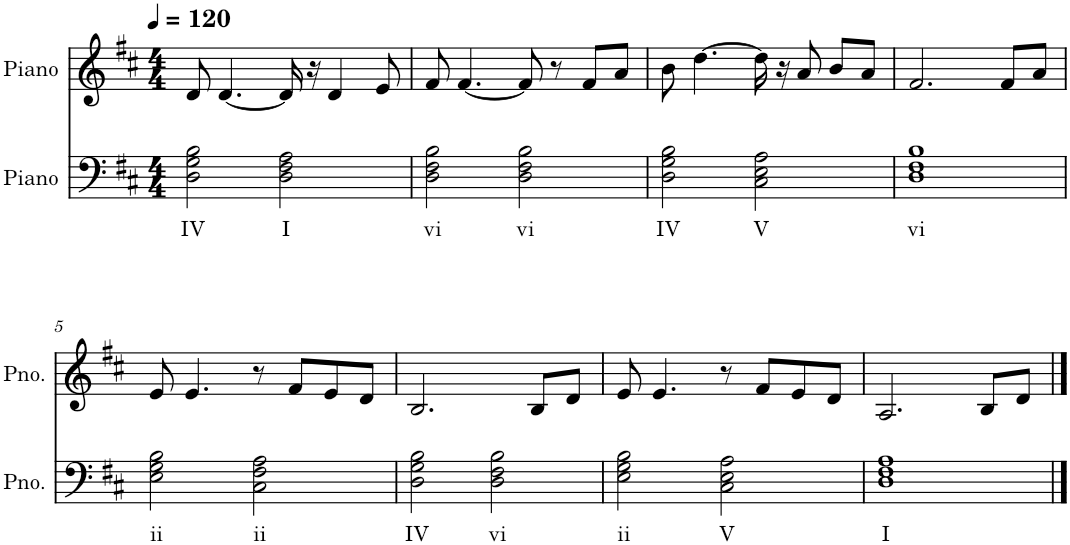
**kern	**text	**kern
*part2	*part2	*part1
*staff2	*staff2	*staff1
*I"Piano	*	*I"Piano
*I'Pno.	*	*I'Pno.
*clefF4	*	*clefG2
*k[f#c#]	*	*k[f#c#]
*M4/4	*	*M4/4
*MM120	*	*MM120
=1	=1	=1
!	!LO:LY:b	!
2D\ 2G\ 2B\	IV	8d/
.	.	[4.d/
!	!LO:LY:b	!
2D\ 2F#\ 2A\	I	16d/]
.	.	16r
.	.	4d/
.	.	8e/
=2	=2	=2
!	!LO:LY:b	!
2D\ 2F#\ 2B\	vi	8f#/
.	.	[4.f#/
!	!LO:LY:b	!
2D\ 2F#\ 2B\	vi	8f#/]
.	.	8r
.	.	8f#/L
.	.	8a/J
=3	=3	=3
!	!LO:LY:b	!
2D\ 2G\ 2B\	IV	8b\
.	.	[4.dd\
!	!LO:LY:b	!
2C#\ 2E\ 2A\	V	16dd\]
.	.	16r
.	.	8a/
.	.	8b/L
.	.	8a/J
=4	=4	=4
!	!LO:LY:b	!
1D 1F# 1B	vi	2.f#/
.	.	8f#/L
.	.	8a/J
!!LO:LB:g=z
=5	=5	=5
!	!LO:LY:b	!
2E\ 2G\ 2B\	ii	8e/
.	.	4.e/
!	!LO:LY:b	!
2C#\ 2F#\ 2A\	ii	8r
.	.	8f#/L
.	.	8e/
.	.	8d/J
=6	=6	=6
!	!LO:LY:b	!
2D\ 2G\ 2B\	IV	2.B/
!	!LO:LY:b	!
2D\ 2F#\ 2B\	vi	.
.	.	8B/L
.	.	8d/J
=7	=7	=7
!	!LO:LY:b	!
2E\ 2G\ 2B\	ii	8e/
.	.	4.e/
!	!LO:LY:b	!
2C#\ 2E\ 2A\	V	8r
.	.	8f#/L
.	.	8e/
.	.	8d/J
=8	=8	=8
!	!LO:LY:b	!
1D 1F# 1A	I	2.A/
.	.	8B/L
.	.	8d/J
==	==	==
*-	*-	*-
